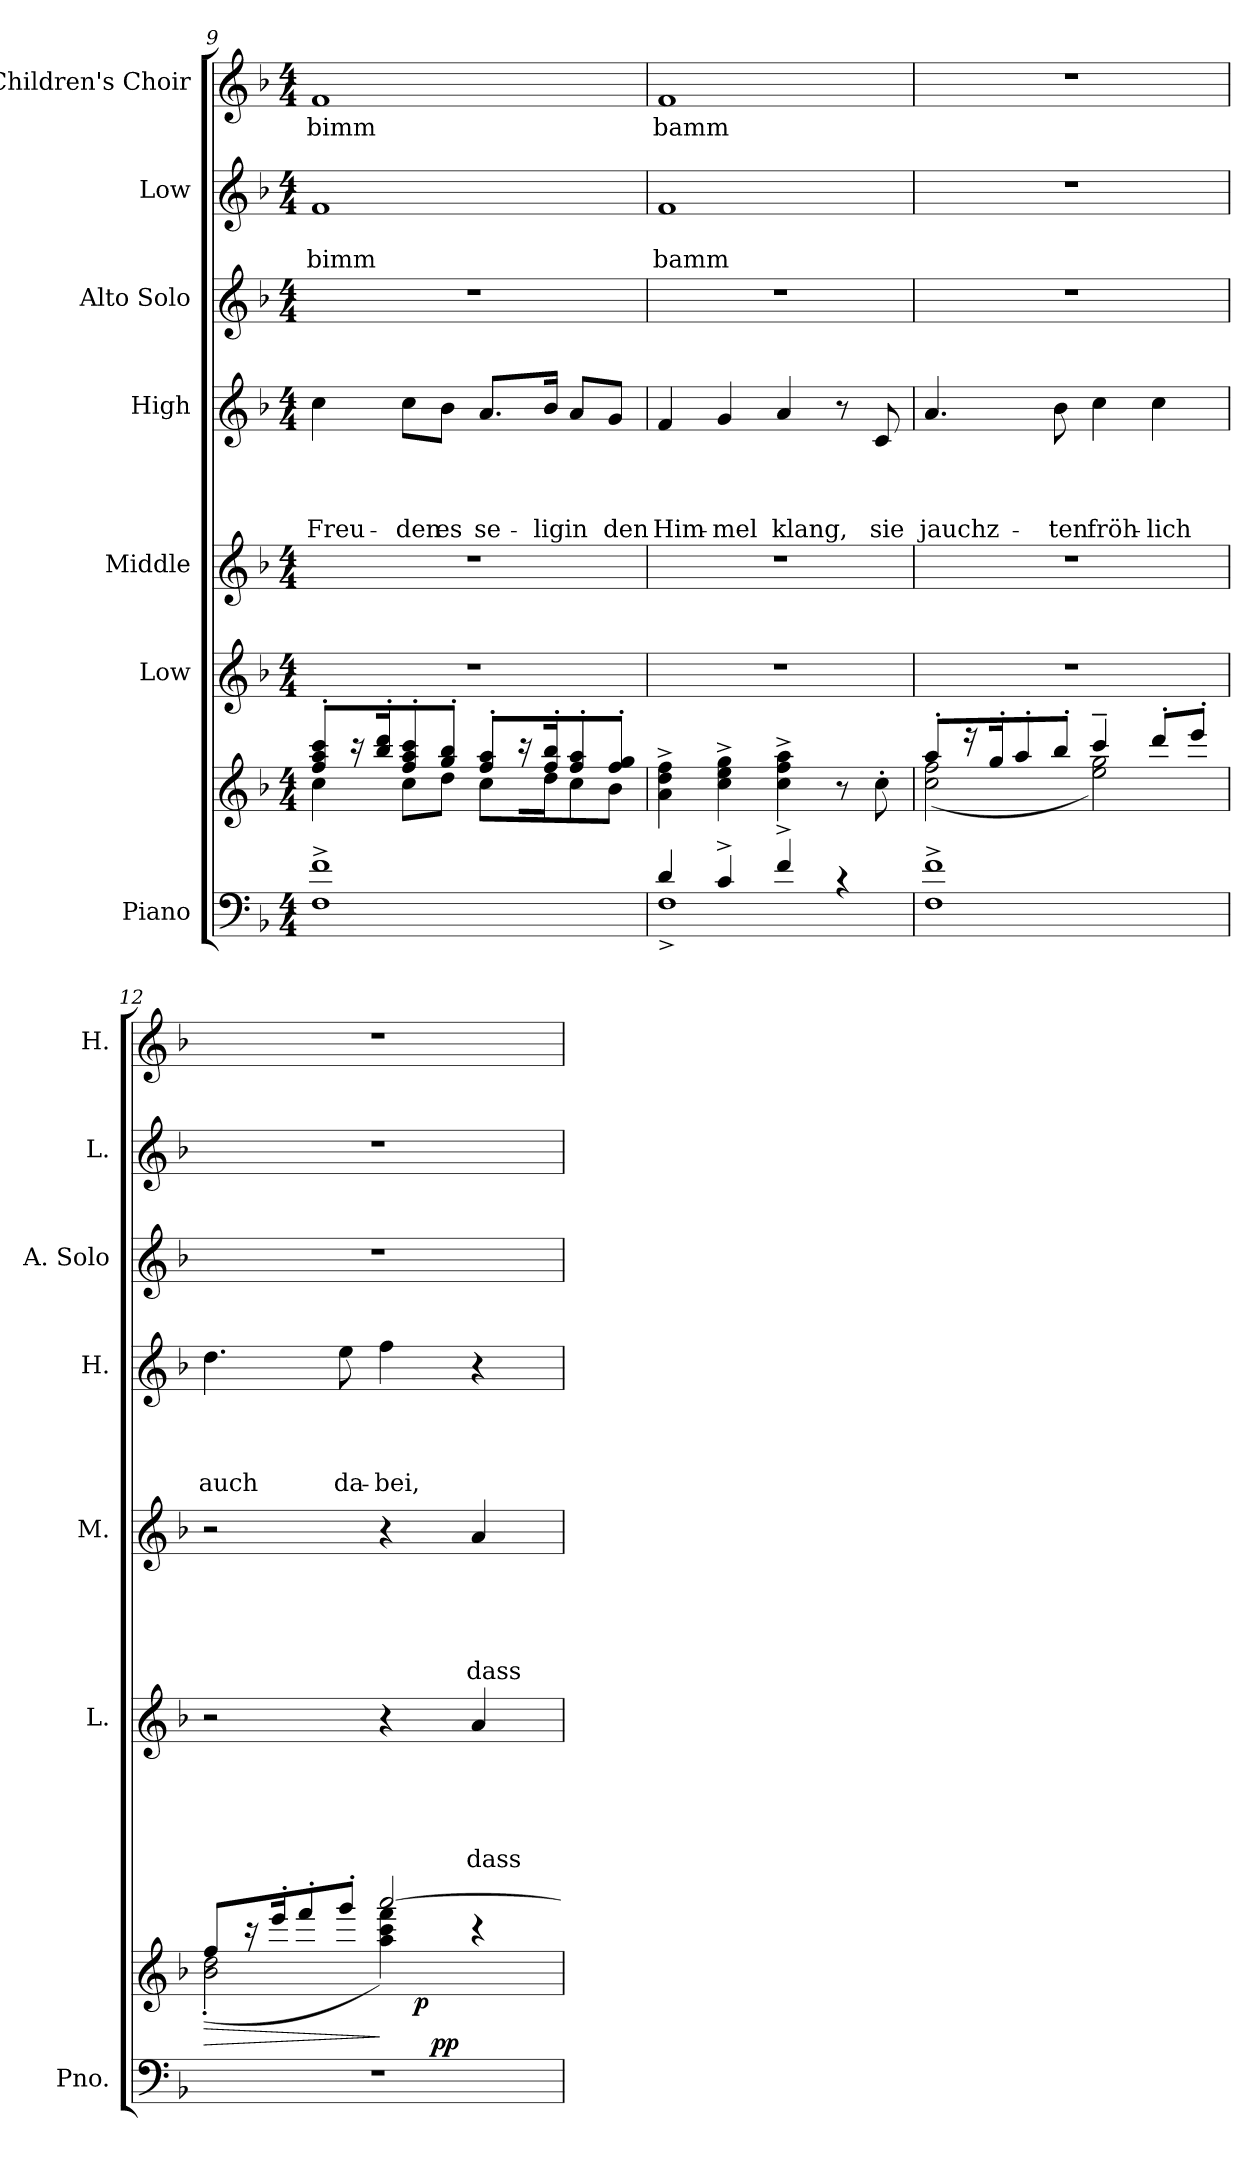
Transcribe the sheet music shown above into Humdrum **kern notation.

**kern	**kern	**dynam	**kern	**text	**text	**text	**text	**text	**kern	**text	**text	**text	**text	**text	**kern	**text	**text	**text	**text	**kern	**kern	**text	**text	**kern	**text
*part7	*part7	*part7	*part6	*part6	*part6	*part6	*part6	*part6	*part5	*part5	*part5	*part5	*part5	*part5	*part4	*part4	*part4	*part4	*part4	*part3	*part2	*part2	*part2	*part1	*part1
*staff8	*staff7	*staff7/8	*staff6	*staff6	*staff6	*staff6	*staff6	*staff6	*staff5	*staff5	*staff5	*staff5	*staff5	*staff5	*staff4	*staff4	*staff4	*staff4	*staff4	*staff3	*staff2	*staff2	*staff2	*staff1	*staff1
*I"Piano	*	*	*I"Low	*	*	*	*	*	*I"Middle	*	*	*	*	*	*I"High	*	*	*	*	*I"Alto Solo	*I"Low	*	*	*I"Children's Choir	*
*I'Pno.	*	*	*I'L.	*	*	*	*	*	*I'M.	*	*	*	*	*	*I'H.	*	*	*	*	*I'A.  Solo	*I'L.	*	*	*I'H.	*
!!LO:PB:g=z
*clefF4	*clefG2	*	*clefG2	*	*	*	*	*	*clefG2	*	*	*	*	*	*clefG2	*	*	*	*	*clefG2	*clefG2	*	*	*clefG2	*
*k[b-]	*k[b-]	*	*k[b-]	*	*	*	*	*	*k[b-]	*	*	*	*	*	*k[b-]	*	*	*	*	*k[b-]	*k[b-]	*	*	*k[b-]	*
*F:	*F:	*	*F:	*	*	*	*	*	*F:	*	*	*	*	*	*F:	*	*	*	*	*F:	*F:	*	*	*F:	*
*M4/4	*M4/4	*	*M4/4	*	*	*	*	*	*M4/4	*	*	*	*	*	*M4/4	*	*	*	*	*M4/4	*M4/4	*	*	*M4/4	*
=9	=9	=9	=9	=9	=9	=9	=9	=9	=9	=9	=9	=9	=9	=9	=9	=9	=9	=9	=9	=9	=9	=9	=9	=9	=9
*	*^	*	*	*	*	*	*	*	*	*	*	*	*	*	*	*	*	*	*	*	*	*	*	*	*
1F^< 1f^<	8ff/'< 8aa/'< 8ccc/'<L	4cc\	.	1r	.	.	.	.	.	1r	.	.	.	.	.	4cc\	.	.	.	Freu-	1r	1f	.	bimm	1f	bimm
.	16r	.	.	.	.	.	.	.	.	.	.	.	.	.	.	.	.	.	.	.	.	.	.	.	.	.
.	16bb-/'< 16ddd/'<k	.	.	.	.	.	.	.	.	.	.	.	.	.	.	.	.	.	.	.	.	.	.	.	.	.
.	8ff/'< 8aa/'< 8ccc/'<	8cc\L	.	.	.	.	.	.	.	.	.	.	.	.	.	8cc\L	.	.	.	-den	.	.	.	.	.	.
.	8gg/'< 8bb-/'<J	8dd\J	.	.	.	.	.	.	.	.	.	.	.	.	.	8b-\J	.	.	.	es	.	.	.	.	.	.
.	8ff/'< 8aa/'<L	8cc\L	.	.	.	.	.	.	.	.	.	.	.	.	.	8.a/L	.	.	.	se-	.	.	.	.	.	.
.	16r	16cc'>\Lyy	.	.	.	.	.	.	.	.	.	.	.	.	.	.	.	.	.	.	.	.	.	.	.	.
.	16ff/'< 16bb-/'<k	16dd\J	.	.	.	.	.	.	.	.	.	.	.	.	.	16b-/Jk	.	.	.	-lig	.	.	.	.	.	.
.	8ff/'< 8aa/'<	8cc\	.	.	.	.	.	.	.	.	.	.	.	.	.	8a/L	.	.	.	in	.	.	.	.	.	.
.	8ff/'< 8gg/'<J	8b-\J	.	.	.	.	.	.	.	.	.	.	.	.	.	8g/J	.	.	.	den	.	.	.	.	.	.
*	*v	*v	*	*	*	*	*	*	*	*	*	*	*	*	*	*	*	*	*	*	*	*	*	*	*	*
=10	=10	=10	=10	=10	=10	=10	=10	=10	=10	=10	=10	=10	=10	=10	=10	=10	=10	=10	=10	=10	=10	=10	=10	=10	=10
*^	*	*	*	*	*	*	*	*	*	*	*	*	*	*	*	*	*	*	*	*	*	*	*	*	*
4d/	1F^<	4a\^> 4dd\^> 4ff\^>	.	1r	.	.	.	.	.	1r	.	.	.	.	.	4f/	.	.	.	Him-	1r	1f	.	bamm	1f	bamm
4c^</	.	4cc\^> 4ee\^> 4gg\^>	.	.	.	.	.	.	.	.	.	.	.	.	.	4g/	.	.	.	-mel	.	.	.	.	.	.
4f^</	.	4cc\^> 4ff\^> 4aa\^>	.	.	.	.	.	.	.	.	.	.	.	.	.	4a/	.	.	.	klang,	.	.	.	.	.	.
4rc	.	8r	.	.	.	.	.	.	.	.	.	.	.	.	.	8r	.	.	.	.	.	.	.	.	.	.
.	.	8cc'>\	.	.	.	.	.	.	.	.	.	.	.	.	.	8c/	.	.	.	sie	.	.	.	.	.	.
*v	*v	*	*	*	*	*	*	*	*	*	*	*	*	*	*	*	*	*	*	*	*	*	*	*	*	*
=11	=11	=11	=11	=11	=11	=11	=11	=11	=11	=11	=11	=11	=11	=11	=11	=11	=11	=11	=11	=11	=11	=11	=11	=11	=11
*	*^	*	*	*	*	*	*	*	*	*	*	*	*	*	*	*	*	*	*	*	*	*	*	*	*
1F^< 1f^<	8aa'>/L	(2cc\ 2ff\	.	1r	.	.	.	.	.	1r	.	.	.	.	.	4.a/	.	.	.	jauchz-	1r	1r	.	.	1r	.
.	16r	.	.	.	.	.	.	.	.	.	.	.	.	.	.	.	.	.	.	.	.	.	.	.	.	.
.	16gg'</k	.	.	.	.	.	.	.	.	.	.	.	.	.	.	.	.	.	.	.	.	.	.	.	.	.
.	8aa'</	.	.	.	.	.	.	.	.	.	.	.	.	.	.	.	.	.	.	.	.	.	.	.	.	.
.	8bb-'</J	.	.	.	.	.	.	.	.	.	.	.	.	.	.	8b-\	.	.	.	-ten	.	.	.	.	.	.
.	4ccc~>/	2ee\ 2gg\)	.	.	.	.	.	.	.	.	.	.	.	.	.	4cc\	.	.	.	fröh-	.	.	.	.	.	.
.	8ddd'</L	.	.	.	.	.	.	.	.	.	.	.	.	.	.	4cc\	.	.	.	-lich	.	.	.	.	.	.
.	8eee'</J	.	.	.	.	.	.	.	.	.	.	.	.	.	.	.	.	.	.	.	.	.	.	.	.	.
*	*v	*v	*	*	*	*	*	*	*	*	*	*	*	*	*	*	*	*	*	*	*	*	*	*	*	*
=12	=12	=12	=12	=12	=12	=12	=12	=12	=12	=12	=12	=12	=12	=12	=12	=12	=12	=12	=12	=12	=12	=12	=12	=12	=12
!	!	!LO:HP:b	!	!	!	!	!	!	!	!	!	!	!	!	!	!	!	!	!	!	!	!	!	!	!
*^	*^	*	*	*	*	*	*	*	*	*	*	*	*	*	*	*	*	*	*	*	*	*	*	*	*
*	*	*	*^	*	*	*	*	*	*	*	*	*	*	*	*	*	*	*	*	*	*	*	*	*	*	*	*
*	*	*	*	*^	*	*	*	*	*	*	*	*	*	*	*	*	*	*	*	*	*	*	*	*	*	*	*	*
1r	2ryy	8ff/L	(2b-\'> 2dd\'>	2ryy	2ryy	>	2r	.	.	.	.	.	2r	.	.	.	.	.	4.dd\	.	.	.	auch	1r	1r	.	.	1r	.
.	.	16r	.	.	.	.	.	.	.	.	.	.	.	.	.	.	.	.	.	.	.	.	.	.	.	.	.	.	.
.	.	16eee'</k	.	.	.	.	.	.	.	.	.	.	.	.	.	.	.	.	.	.	.	.	.	.	.	.	.	.	.
.	.	8fff'</	.	.	.	.	.	.	.	.	.	.	.	.	.	.	.	.	.	.	.	.	.	.	.	.	.	.	.
.	.	8ggg'</J	.	.	.	.	.	.	.	.	.	.	.	.	.	.	.	.	8ee\	.	.	.	da-	.	.	.	.	.	.
.	8ryy	[>2aaa/	4aa\ 4ccc\ 4fff\)	16.ryy	8ryy	]	4r	.	.	.	.	.	4r	.	.	.	.	.	4ff\	.	.	.	-bei,	.	.	.	.	.	.
!	!	!	!	!	!	!LO:DY:b	!	!	!	!	!	!	!	!	!	!	!	!	!	!	!	!	!	!	!	!	!	!	!
.	.	.	.	4ryy	.	p	.	.	.	.	.	.	.	.	.	.	.	.	.	.	.	.	.	.	.	.	.	.	.
!	!	!	!	!	!	!LO:DY:a=2	!	!	!	!	!	!	!	!	!	!	!	!	!	!	!	!	!	!	!	!	!	!	!
!	!	!	!	!	!	!LO:DY:n=1:a	!	!	!	!	!	!	!	!	!	!	!	!	!	!	!	!	!	!	!	!	!	!	!
.	4.ryy	.	.	.	4.ryy	p p	.	.	.	.	.	.	.	.	.	.	.	.	.	.	.	.	.	.	.	.	.	.	.
.	.	.	4rbb	.	.	.	4a	.	.	.	.	dass	4a	.	.	.	.	dass	4r	.	.	.	.	.	.	.	.	.	.
.	.	.	.	8ryy	.	.	.	.	.	.	.	.	.	.	.	.	.	.	.	.	.	.	.	.	.	.	.	.	.
.	.	.	.	32ryy	.	.	.	.	.	.	.	.	.	.	.	.	.	.	.	.	.	.	.	.	.	.	.	.	.
*v	*v	*	*	*	*	*	*	*	*	*	*	*	*	*	*	*	*	*	*	*	*	*	*	*	*	*	*	*	*
*	*v	*v	*v	*v	*	*	*	*	*	*	*	*	*	*	*	*	*	*	*	*	*	*	*	*	*	*	*	*
=	=	=	=	=	=	=	=	=	=	=	=	=	=	=	=	=	=	=	=	=	=	=	=	=	=
*-	*-	*-	*-	*-	*-	*-	*-	*-	*-	*-	*-	*-	*-	*-	*-	*-	*-	*-	*-	*-	*-	*-	*-	*-	*-
